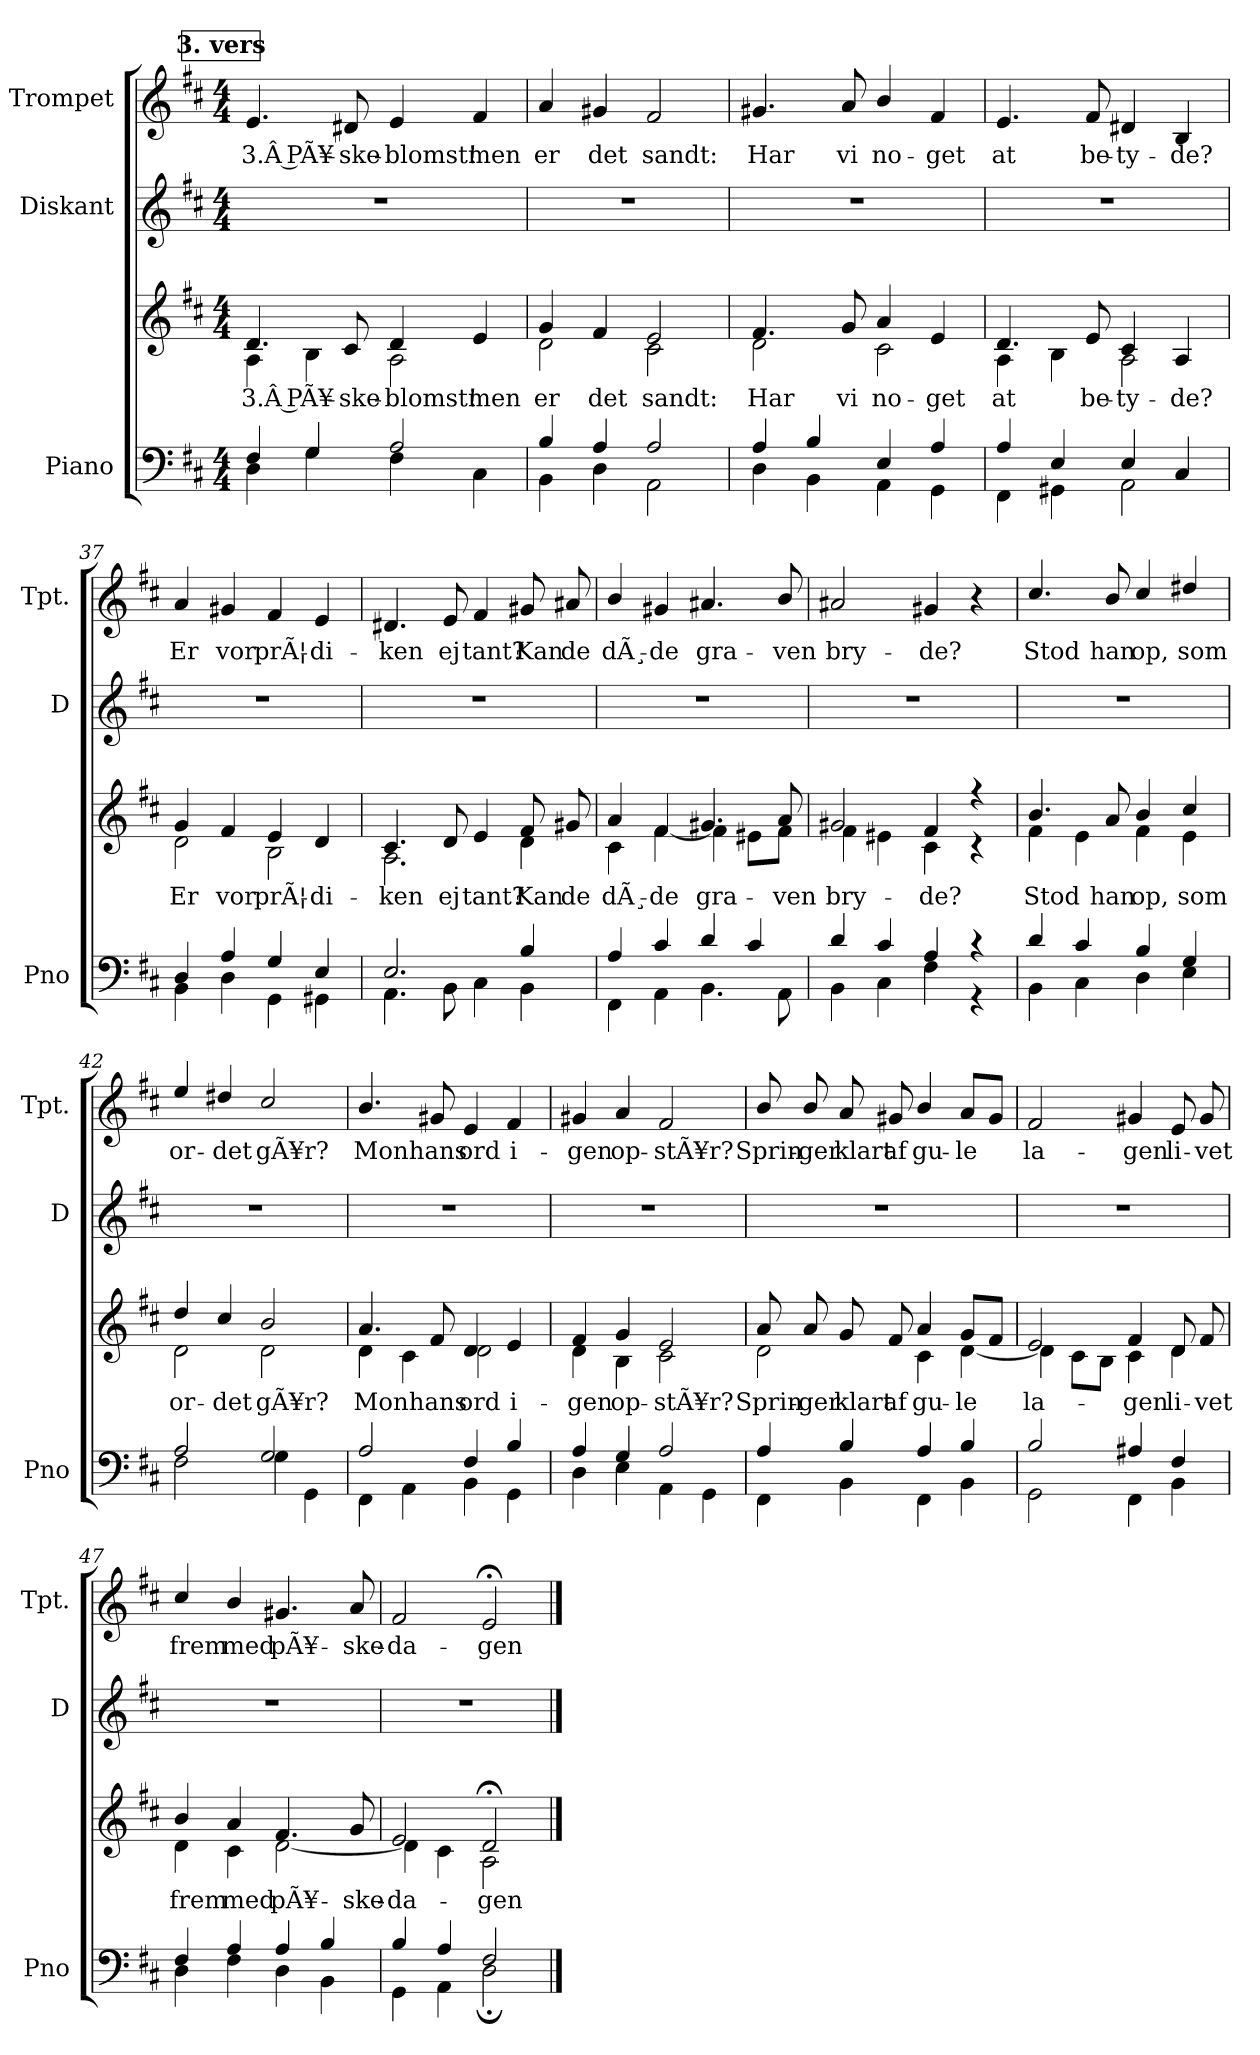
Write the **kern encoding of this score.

**kern	**kern	**text	**kern	**kern	**text
*part3	*part3	*part3	*part2	*part1	*part1
*staff4	*staff3	*staff3	*staff2	*staff1	*staff1
*I"Piano	*	*	*I"Diskant	*I"Trompet	*
*I'Pno	*	*	*I'D	*I'Tpt.	*
!!LO:LB:g=z
*clefF4	*clefG2	*	*clefG2	*clefG2	*
*	*	*	*	*ITrd1c2	*
*k[f#c#]	*k[f#c#]	*	*k[f#c#]	*k[]	*
*M4/4	*M4/4	*	*M4/4	*M4/4	*
!!LO:REH:place=s1:a:B:fs=14:t=3. vers
=33	=33	=33	=33	=33	=33
*^	*	*	*	*	*
!	!	!	!LO:LY:b	!	!	!LO:LY:b
*	*	*^	*	*	*	*
4F#/	4D\	4.d/	4A\	3.Â PÃ¥-	1r	4.d/	3.Â PÃ¥-
4G/	4G\	.	4B\	.	.	.	.
!	!	!	!	!LO:LY:b	!	!	!LO:LY:b
.	.	8c#/	.	-ske-	.	8c#X/	-ske-
!	!	!	!	!LO:LY:b	!	!	!LO:LY:b
2A/	4F#\	4d/	2A\	-blomst!	.	4d/	-blomst!
!	!	!	!	!LO:LY:b	!	!	!LO:LY:b
.	4C#\	4e/	.	men	.	4e/	men
=34	=34	=34	=34	=34	=34	=34	=34
!	!	!	!	!LO:LY:b	!	!	!LO:LY:b
4B/	4BB\	4g/	2d\	er	1r	4g/	er
!	!	!	!	!LO:LY:b	!	!	!LO:LY:b
4A/	4D\	4f#/	.	det	.	4f#X/	det
!	!	!	!	!LO:LY:b	!	!	!LO:LY:b
2A/	2AA\	2e/	2c#\	sandt:	.	2e/	sandt:
=35	=35	=35	=35	=35	=35	=35	=35
!	!	!	!	!LO:LY:b	!	!	!LO:LY:b
4A/	4D\	4.f#/	2d\	Har	1r	4.f#X/	Har
4B/	4BB\	.	.	.	.	.	.
!	!	!	!	!LO:LY:b	!	!	!LO:LY:b
.	.	8g/	.	vi	.	8g/	vi
!	!	!	!	!LO:LY:b	!	!	!LO:LY:b
4E/	4AA\	4a/	2c#\	no-	.	4a/	no-
!	!	!	!	!LO:LY:b	!	!	!LO:LY:b
4A/	4GG\	4e/	.	-get	.	4e/	-get
=36	=36	=36	=36	=36	=36	=36	=36
!	!	!	!	!LO:LY:b	!	!	!LO:LY:b
4A/	4FF#\	4.d/	4A\	at	1r	4.d/	at
4E/	4GG#X\	.	4B\	.	.	.	.
!	!	!	!	!LO:LY:b	!	!	!LO:LY:b
.	.	8e/	.	be-	.	8e/	be-
!	!	!	!	!LO:LY:b	!	!	!LO:LY:b
4E/	2AA\	4c#/	2A\	-ty-	.	4c#X/	-ty-
!	!	!	!	!LO:LY:b	!	!	!LO:LY:b
4C#/	.	4A/	.	-de?	.	4A/	-de?
=37	=37	=37	=37	=37	=37	=37	=37
!	!	!	!	!LO:LY:b	!	!	!LO:LY:b
4D/	4BB\	4g/	2d\	Er	1r	4g/	Er
!	!	!	!	!LO:LY:b	!	!	!LO:LY:b
4A/	4D\	4f#/	.	vor	.	4f#X/	vor
!	!	!	!	!LO:LY:b	!	!	!LO:LY:b
4G/	4GG\	4e/	2B\	prÃ¦-	.	4e/	prÃ¦-
!	!	!	!	!LO:LY:b	!	!	!LO:LY:b
4E/	4GG#X\	4d/	.	-di-	.	4d/	-di-
!!LO:LB:g=z
=38	=38	=38	=38	=38	=38	=38	=38
!	!	!	!	!LO:LY:b	!	!	!LO:LY:b
2.E/	4.AA\	4.c#/	2.A\	-ken	1r	4.c#X/	-ken
!	!	!	!	!LO:LY:b	!	!	!LO:LY:b
.	8BB\	8d/	.	ej	.	8d/	ej
!	!	!	!	!LO:LY:b	!	!	!LO:LY:b
.	4C#\	4e/	.	tant?	.	4e/	tant?
!	!	!	!	!LO:LY:b	!	!	!LO:LY:b
4B/	4BB\	8f#/	4d\	Kan	.	8f#X/	Kan
!	!	!	!	!LO:LY:b	!	!	!LO:LY:b
.	.	8g#X/	.	de	.	8g#X/	de
=39	=39	=39	=39	=39	=39	=39	=39
!	!	!	!	!LO:LY:b	!	!	!LO:LY:b
4A/	4FF#\	4a/	4c#\	dÃ¸-	1r	4a/	dÃ¸-
!	!	!	!	!LO:LY:b	!	!	!LO:LY:b
4c#/	4AA\	4f#/	[<4f#\	-de	.	4f#X/	-de
!	!	!	!	!LO:LY:b	!	!	!LO:LY:b
4d/	4.BB\	4.g#X/	4f#\]	gra-	.	4.g#X/	gra-
4c#/	.	.	8e#X\L	.	.	.	.
!	!	!	!	!LO:LY:b	!	!	!LO:LY:b
.	8AA\	8a/	8f#\J	-ven	.	8a/	-ven
=40	=40	=40	=40	=40	=40	=40	=40
!	!	!	!	!LO:LY:b	!	!	!LO:LY:b
4d/	4BB\	2g#X/	4f#\	bry-	1r	2g#X/	bry-
4c#/	4C#\	.	4e#X\	.	.	.	.
!	!	!	!	!LO:LY:b	!	!	!LO:LY:b
4A/	4F#\	4f#/	4c#\	-de?	.	4f#X/	-de?
4r	4r	4r	4r	.	.	4r	.
=41	=41	=41	=41	=41	=41	=41	=41
!	!	!	!	!LO:LY:b	!	!	!LO:LY:b
4d/	4BB\	4.b/	4f#\	Stod	1r	4.b/	Stod
4c#/	4C#\	.	4e\	.	.	.	.
!	!	!	!	!LO:LY:b	!	!	!LO:LY:b
.	.	8a/	.	han	.	8a/	han
!	!	!	!	!LO:LY:b	!	!	!LO:LY:b
4B/	4D\	4b/	4f#\	op,	.	4b/	op,
!	!	!	!	!LO:LY:b	!	!	!LO:LY:b
4G/	4E\	4cc#/	4e\	som	.	4cc#X/	som
!!LO:PB:g=z
=42	=42	=42	=42	=42	=42	=42	=42
!	!	!	!	!LO:LY:b	!	!	!LO:LY:b
2A/	2F#\	4dd/	2d\	or-	1r	4dd/	or-
!	!	!	!	!LO:LY:b	!	!	!LO:LY:b
.	.	4cc#/	.	-det	.	4cc#X/	-det
!	!	!	!	!LO:LY:b	!	!	!LO:LY:b
2G/	4G\	2b/	2d\	gÃ¥r?	.	2b/	gÃ¥r?
.	4GG\	.	.	.	.	.	.
=43	=43	=43	=43	=43	=43	=43	=43
!	!	!	!	!LO:LY:b	!	!	!LO:LY:b
2A/	4FF#\	4.a/	4d\	Mon	1r	4.a/	Mon
.	4AA\	.	4c#\	.	.	.	.
!	!	!	!	!LO:LY:b	!	!	!LO:LY:b
.	.	8f#/	.	hans	.	8f#X/	hans
!	!	!	!	!LO:LY:b	!	!	!LO:LY:b
4F#/	4BB\	4d/	2d\	ord	.	4d/	ord
!	!	!	!	!LO:LY:b	!	!	!LO:LY:b
4B/	4GG\	4e/	.	i-	.	4e/	i-
=44	=44	=44	=44	=44	=44	=44	=44
!	!	!	!	!LO:LY:b	!	!	!LO:LY:b
4A/	4D\	4f#/	4d\	-gen	1r	4f#X/	-gen
!	!	!	!	!LO:LY:b	!	!	!LO:LY:b
4G/	4E\	4g/	4B\	op-	.	4g/	op-
!	!	!	!	!LO:LY:b	!	!	!LO:LY:b
2A/	4AA\	2e/	2c#\	-stÃ¥r?	.	2e/	-stÃ¥r?
.	4GG\	.	.	.	.	.	.
=45	=45	=45	=45	=45	=45	=45	=45
!	!	!	!	!LO:LY:b	!	!	!LO:LY:b
4A/	4FF#\	8a/	2d\	Sprin-	1r	8a/	Sprin-
!	!	!	!	!LO:LY:b	!	!	!LO:LY:b
.	.	8a/	.	-ger	.	8a/	-ger
!	!	!	!	!LO:LY:b	!	!	!LO:LY:b
4B/	4BB\	8g/	.	klart	.	8g/	klart
!	!	!	!	!LO:LY:b	!	!	!LO:LY:b
.	.	8f#/	.	af	.	8f#X/	af
!	!	!	!	!LO:LY:b	!	!	!LO:LY:b
4A/	4FF#\	4a/	4c#\	gu-	.	4a/	gu-
!	!	!	!	!LO:LY:b	!	!	!LO:LY:b
4B/	4BB\	8g/L	[<4d\	-le	.	8g/L	-le
.	.	8f#/J	.	.	.	8f#/J	.
!!LO:LB:g=z
=46	=46	=46	=46	=46	=46	=46	=46
!	!	!	!	!LO:LY:b	!	!	!LO:LY:b
2B/	2GG\	2e/	4d\]	la-	1r	2e/	la-
.	.	.	8c#\L	.	.	.	.
.	.	.	8B\J	.	.	.	.
!	!	!	!	!LO:LY:b	!	!	!LO:LY:b
4A#X/	4FF#\	4f#/	4c#\	-gen	.	4f#X/	-gen
!	!	!	!	!LO:LY:b	!	!	!LO:LY:b
4F#/	4BB\	8d/	4d\	li-	.	8d/	li-
!	!	!	!	!LO:LY:b	!	!	!LO:LY:b
.	.	8f#/	.	-vet	.	8f#/	-vet
=47	=47	=47	=47	=47	=47	=47	=47
!	!	!	!	!LO:LY:b	!	!	!LO:LY:b
4F#/	4D\	4b/	4d\	frem	1r	4b/	frem
!	!	!	!	!LO:LY:b	!	!	!LO:LY:b
4A/	4F#\	4a/	4c#\	med	.	4a/	med
!	!	!	!	!LO:LY:b	!	!	!LO:LY:b
4A/	4D\	4.f#/	[<2d\	pÃ¥-	.	4.f#X/	pÃ¥-
4B/	4BB\	.	.	.	.	.	.
!	!	!	!	!LO:LY:b	!	!	!LO:LY:b
.	.	8g/	.	-ske-	.	8g/	-ske-
=48	=48	=48	=48	=48	=48	=48	=48
!	!	!	!	!LO:LY:b	!	!	!LO:LY:b
4B/	4GG\	2e/	4d\]	-da-	1r	2e/	-da-
4A/	4AA\	.	4c#\	.	.	.	.
!	!	!	!	!LO:LY:b	!	!	!LO:LY:b
2F#/	2D;\	2d;</	2A\	-gen	.	2d;</	-gen
*v	*v	*	*	*	*	*	*
*	*v	*v	*	*	*	*
==	==	==	==	==	==
*-	*-	*-	*-	*-	*-
